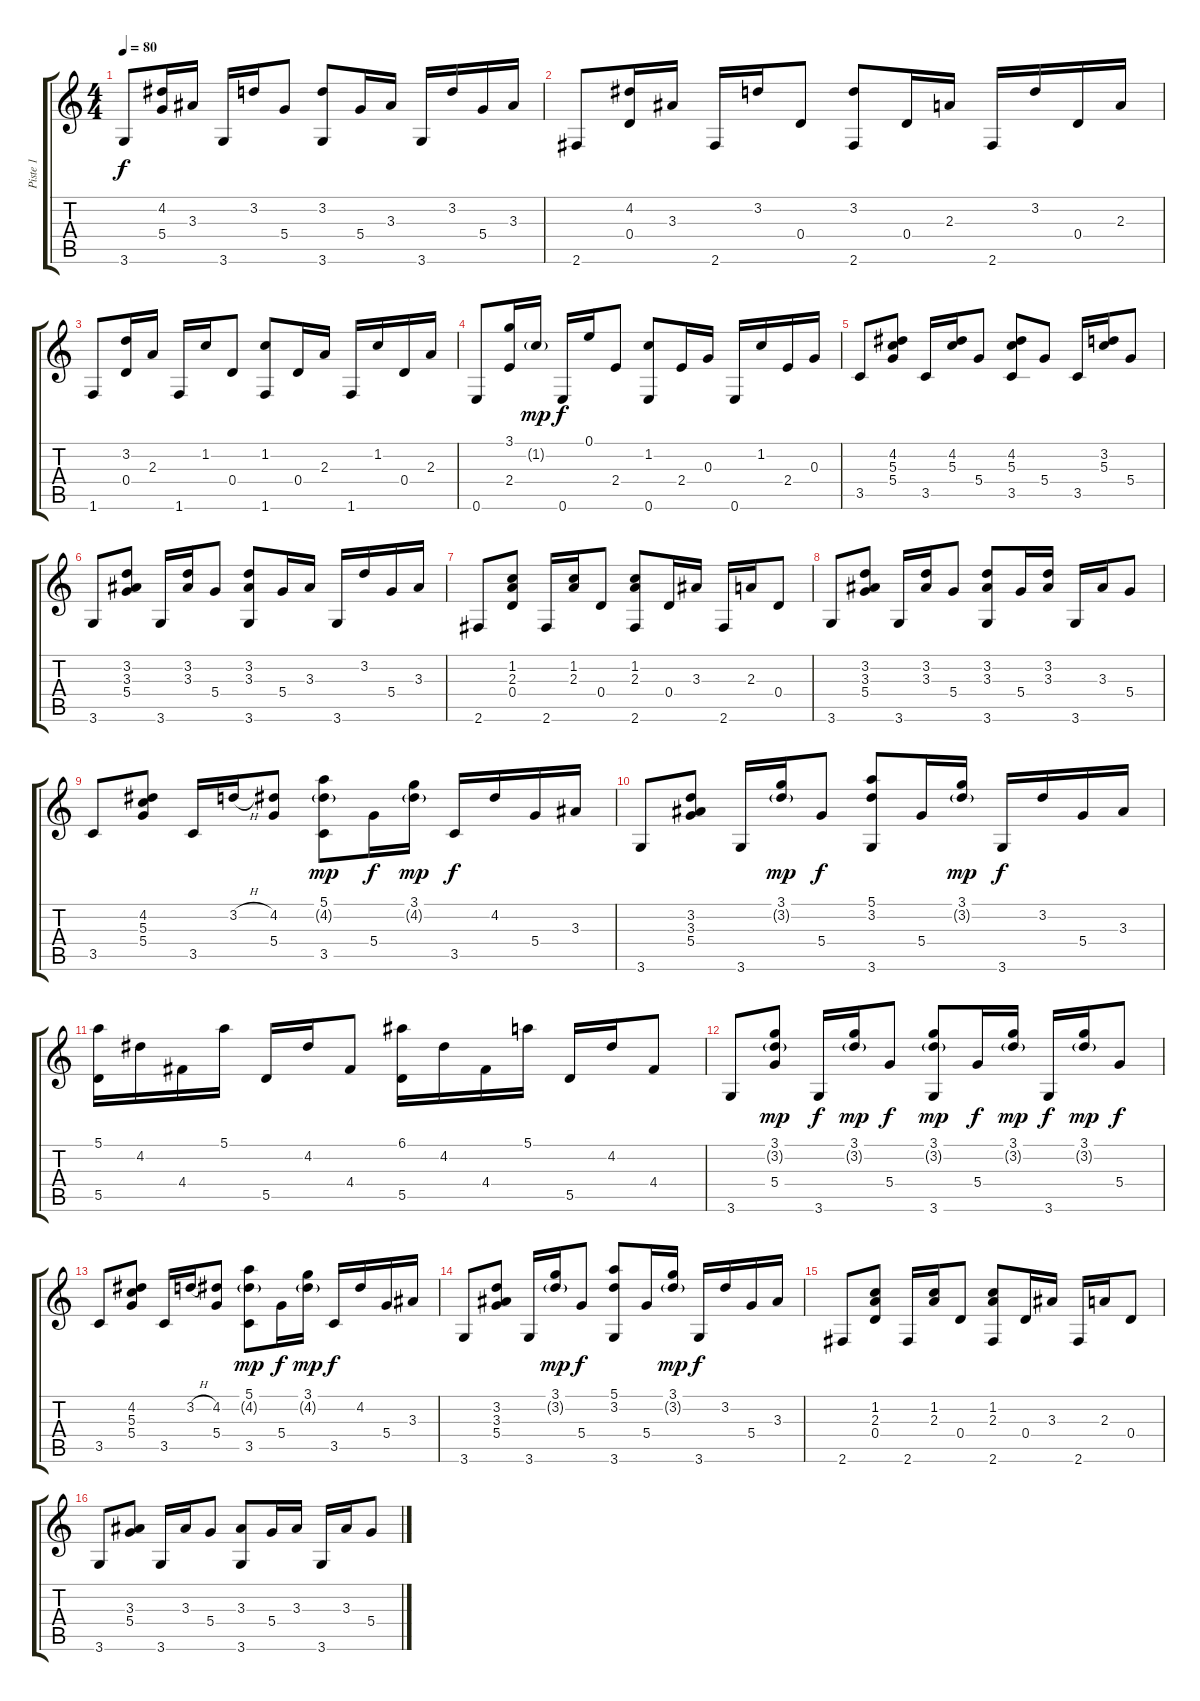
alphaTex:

\track ("Piste 1" "Piste 1") {instrument acousticguitarsteel}
\staff {score tabs}
\tuning (E4 B3 G3 D3 A2 E2) {hide}
\ts (4 4)
\tempo 80
\clef g2
\ks c
3.6.8{dy f instrument acousticguitarsteel} (4.2 5.4).16 3.3.16 3.6.16 3.2.16 5.4.8 (3.2 3.6).8 5.4.16 3.3.16 3.6.16 3.2.16 5.4.16 3.3.16 |
2.6.8 (4.2 0.4).16 3.3.16 2.6.16 3.2.16 0.4.8 (3.2 2.6).8 0.4.16 2.3.16 2.6.16 3.2.16 0.4.16 2.3.16 |
1.6.8 (3.2 0.4).16 2.3.16 1.6.16 1.2.16 0.4.8 (1.2 1.6).8 0.4.16 2.3.16 1.6.16 1.2.16 0.4.16 2.3.16 |
0.6.8 (3.1 2.4).16 1.2{g}.16{dy mp} 0.6.16{dy f} 0.1.16 2.4.8 (1.2 0.6).8 2.4.16 0.3.16 0.6.16 1.2.16 2.4.16 0.3.16 |
3.5.8 (4.2 5.3 5.4).8 3.5.16 (4.2 5.3).16 5.4.8 (4.2 5.3 3.5).8 5.4.8 3.5.16 (3.2 5.3).16 5.4.8 |
3.6.8 (3.2 3.3 5.4).8 3.6.16 (3.2 3.3).16 5.4.8 (3.2 3.3 3.6).8 5.4.16 3.3.16 3.6.16 3.2.16 5.4.16 3.3.16 |
2.6.8 (1.2 2.3 0.4).8 2.6.16 (1.2 2.3).16 0.4.8 (1.2 2.3 2.6).8 0.4.16 3.3.16 2.6.16 2.3.16 0.4.8 |
3.6.8 (3.2 3.3 5.4).8 3.6.16 (3.2 3.3).16 5.4.8 (3.2 3.3 3.6).8 5.4.16 (3.2 3.3).16 3.6.16 3.3.16 5.4.8 |
3.5.8 (4.2 5.3 5.4).8 3.5.16 3.2{h}.16 (4.2 5.4).8 (5.1 4.2{g} 3.5).8{dy mp} 5.4.16{dy f} (3.1 4.2{g}).16{dy mp} 3.5.16{dy f} 4.2.16 5.4.16 3.3.16 |
3.6.8 (3.2 3.3 5.4).8 3.6.16 (3.1 3.2{g}).16{dy mp} 5.4.8{dy f} (5.1 3.2 3.6).8 5.4.16 (3.1 3.2{g}).16{dy mp} 3.6.16{dy f} 3.2.16 5.4.16 3.3.16 |
(5.1 5.5).16 4.2.16 4.4.16 5.1.16 5.5.16 4.2.16 4.4.8 (6.1 5.5).16 4.2.16 4.4.16 5.1.16 5.5.16 4.2.16 4.4.8 |
3.6.8 (3.1 3.2{g} 5.4).8{dy mp} 3.6.16{dy f} (3.1 3.2{g}).16{dy mp} 5.4.8{dy f} (3.1 3.2{g} 3.6).8{dy mp} 5.4.16{dy f} (3.1 3.2{g}).16{dy mp} 3.6.16{dy f} (3.1 3.2{g}).16{dy mp} 5.4.8{dy f} |
3.5.8 (4.2 5.3 5.4).8 3.5.16 3.2{h}.16 (4.2 5.4).8 (5.1 4.2{g} 3.5).8{dy mp} 5.4.16{dy f} (3.1 4.2{g}).16{dy mp} 3.5.16{dy f} 4.2.16 5.4.16 3.3.16 |
3.6.8 (3.2 3.3 5.4).8 3.6.16 (3.1 3.2{g}).16{dy mp} 5.4.8{dy f} (5.1 3.2 3.6).8 5.4.16 (3.1 3.2{g}).16{dy mp} 3.6.16{dy f} 3.2.16 5.4.16 3.3.16 |
2.6.8 (1.2 2.3 0.4).8 2.6.16 (1.2 2.3).16 0.4.8 (1.2 2.3 2.6).8 0.4.16 3.3.16 2.6.16 2.3.16 0.4.8 |
3.6.8 (3.3 5.4).8 3.6.16 3.3.16 5.4.8 (3.3 3.6).8 5.4.16 3.3.16 3.6.16 3.3.16 5.4.8
